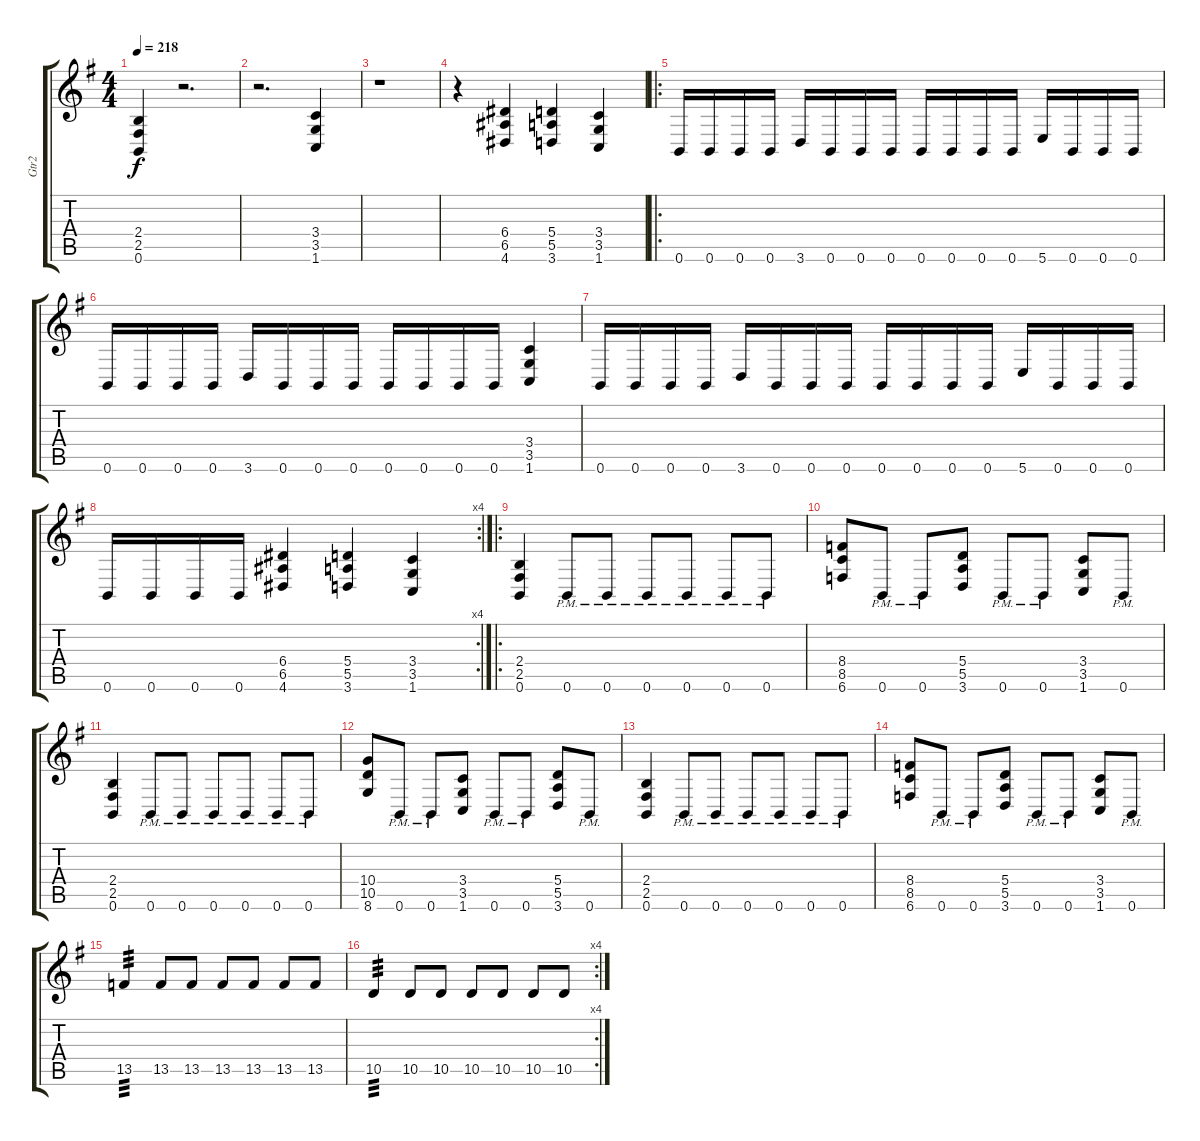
\track ("Gtr2" "Gtr2") {instrument distortionguitar}
\staff {score tabs}
\tuning (B3 Gb3 D3 A2 E2 B1) {hide}
\ts (4 4)
\tempo 218
\clef g2
\ks g
(2.4 2.5 0.6).4{dy f} r.2{d} |
r.2{d} (3.4 3.5 1.6).4 |
r.1 |
r.4 (6.4 6.5 4.6).4 (5.4 5.5 3.6).4 (3.4 3.5 1.6).4 |
\ro
0.6.16 0.6.16 0.6.16 0.6.16 3.6.16 0.6.16 0.6.16 0.6.16 0.6.16 0.6.16 0.6.16 0.6.16 5.6.16 0.6.16 0.6.16 0.6.16 |
0.6.16 0.6.16 0.6.16 0.6.16 3.6.16 0.6.16 0.6.16 0.6.16 0.6.16 0.6.16 0.6.16 0.6.16 (3.4 3.5 1.6).4 |
0.6.16 0.6.16 0.6.16 0.6.16 3.6.16 0.6.16 0.6.16 0.6.16 0.6.16 0.6.16 0.6.16 0.6.16 5.6.16 0.6.16 0.6.16 0.6.16 |
\rc 4
0.6.16 0.6.16 0.6.16 0.6.16 (6.4 6.5 4.6).4 (5.4 5.5 3.6).4 (3.4 3.5 1.6).4 |
\ro
(2.4 2.5 0.6).4 0.6{pm}.8 0.6{pm}.8 0.6{pm}.8 0.6{pm}.8 0.6{pm}.8 0.6{pm}.8 |
(8.4 8.5 6.6).8 0.6{pm}.8 0.6{pm}.8 (5.4 5.5 3.6).8 0.6{pm}.8 0.6{pm}.8 (3.4 3.5 1.6).8 0.6{pm}.8 |
(2.4 2.5 0.6).4 0.6{pm}.8 0.6{pm}.8 0.6{pm}.8 0.6{pm}.8 0.6{pm}.8 0.6{pm}.8 |
(10.4 10.5 8.6).8 0.6{pm}.8 0.6{pm}.8 (3.4 3.5 1.6).8 0.6{pm}.8 0.6{pm}.8 (5.4 5.5 3.6).8 0.6{pm}.8 |
(2.4 2.5 0.6).4 0.6{pm}.8 0.6{pm}.8 0.6{pm}.8 0.6{pm}.8 0.6{pm}.8 0.6{pm}.8 |
(8.4 8.5 6.6).8 0.6{pm}.8 0.6{pm}.8 (5.4 5.5 3.6).8 0.6{pm}.8 0.6{pm}.8 (3.4 3.5 1.6).8 0.6{pm}.8 |
13.5.4{tp 3} 13.5.8 13.5.8 13.5.8 13.5.8 13.5.8 13.5.8 |
\rc 4
10.5.4{tp 3} 10.5.8 10.5.8 10.5.8 10.5.8 10.5.8 10.5.8
